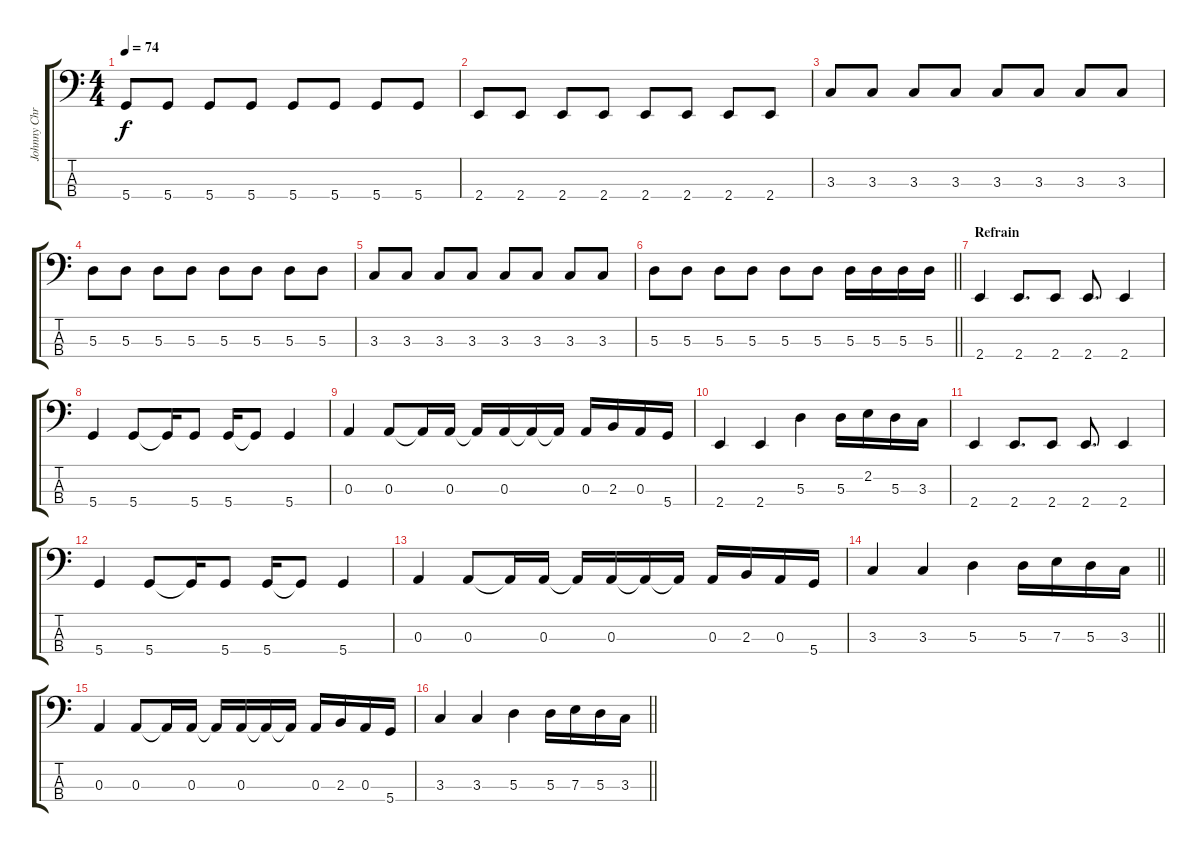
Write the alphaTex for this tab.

\track ("Johnny Christ" "Johnny Chr") {instrument electricbasspick}
\staff {score tabs}
\tuning (G2 D2 A1 D1) {hide}
\ts (4 4)
\tempo 74
\clef f4
\ks c
5.4.8{dy f} 5.4.8 5.4.8 5.4.8 5.4.8 5.4.8 5.4.8 5.4.8 |
2.4.8 2.4.8 2.4.8 2.4.8 2.4.8 2.4.8 2.4.8 2.4.8 |
3.3.8 3.3.8 3.3.8 3.3.8 3.3.8 3.3.8 3.3.8 3.3.8 |
5.3.8 5.3.8 5.3.8 5.3.8 5.3.8 5.3.8 5.3.8 5.3.8 |
3.3.8 3.3.8 3.3.8 3.3.8 3.3.8 3.3.8 3.3.8 3.3.8 |
\barLineRight lightlight
5.3.8 5.3.8 5.3.8 5.3.8 5.3.8 5.3.8 5.3.16 5.3.16 5.3.16 5.3.16 |
\section ("" "Refrain")
2.4.4 2.4.8{d} 2.4.8 2.4.8{d} 2.4.4 |
5.4.4 5.4.8 5.4{t}.16 5.4.8 5.4.16 5.4{t}.8 5.4.4 |
0.3.4 0.3.8 0.3{t}.16 0.3.16 0.3{t}.16 0.3.16 0.3{t}.16 0.3{t}.16 0.3.16 2.3.16 0.3.16 5.4.16 |
2.4.4 2.4.4 5.3.4 5.3.16 2.2.16 5.3.16 3.3.16 |
2.4.4 2.4.8{d} 2.4.8 2.4.8{d} 2.4.4 |
5.4.4 5.4.8 5.4{t}.16 5.4.8 5.4.16 5.4{t}.8 5.4.4 |
0.3.4 0.3.8 0.3{t}.16 0.3.16 0.3{t}.16 0.3.16 0.3{t}.16 0.3{t}.16 0.3.16 2.3.16 0.3.16 5.4.16 |
\barLineRight lightlight
3.3.4 3.3.4 5.3.4 5.3.16 7.3.16 5.3.16 3.3.16 |
0.3.4 0.3.8 0.3{t}.16 0.3.16 0.3{t}.16 0.3.16 0.3{t}.16 0.3{t}.16 0.3.16 2.3.16 0.3.16 5.4.16 |
\barLineRight lightlight
3.3.4 3.3.4 5.3.4 5.3.16 7.3.16 5.3.16 3.3.16
